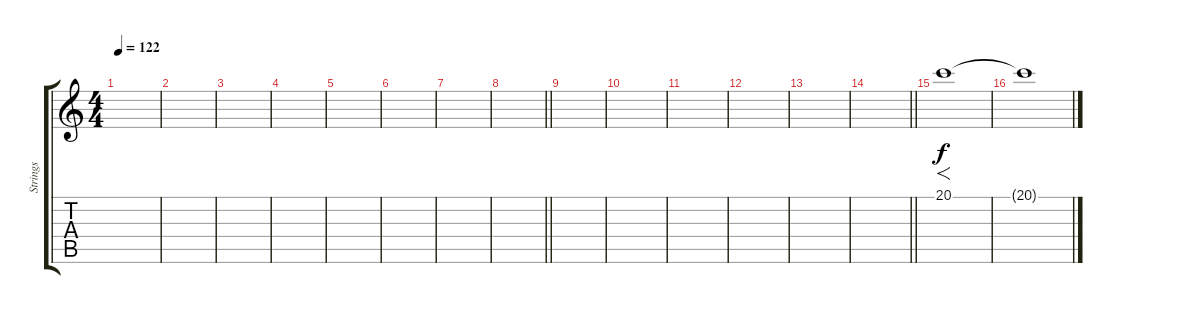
\track ("Strings" "Strings") {instrument synthstrings1}
\staff {score tabs}
\tuning (E4 B3 G3 D3 A2 E2) {hide}
\ts (4 4)
\tempo 122
\clef g2
\ks c
|
|
|
|
|
|
|
\barLineRight lightlight
|
|
|
|
|
|
\barLineRight lightlight
|
20.1.1{f} |
20.1{t}.1
